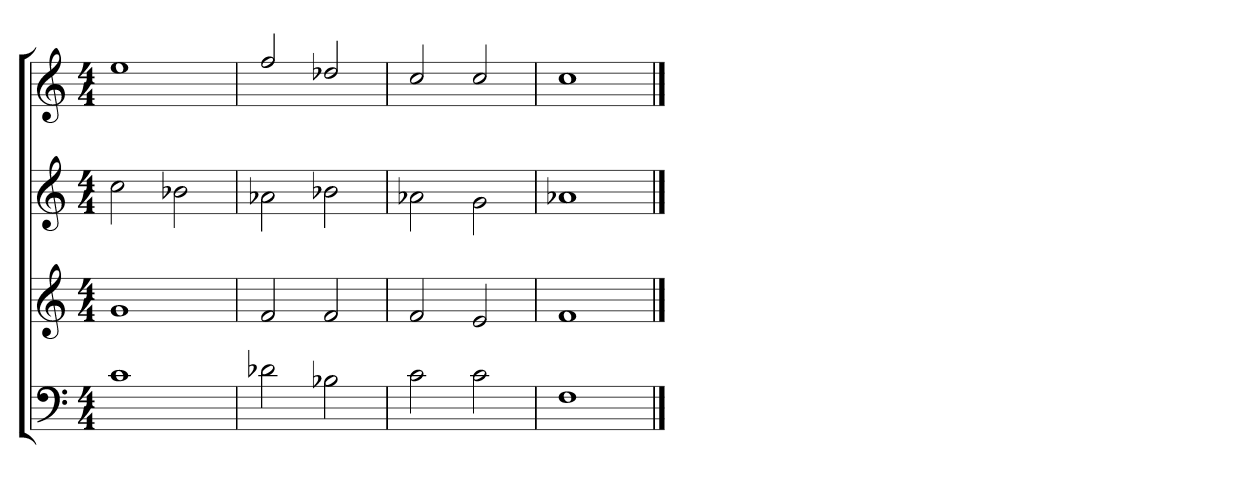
**kern	**kern	**kern	**kern
*part4	*part3	*part2	*part1
*staff4	*staff3	*staff2	*staff1
*clefF4	*clefG2	*clefG2	*clefG2
*k[]	*k[]	*k[]	*k[]
*C:	*C:	*C:	*C:
*M4/4	*M4/4	*M4/4	*M4/4
=1	=1	=1	=1
1c\	1g/	2cc\	1ee/
.	.	2b-X\	.
=2	=2	=2	=2
2d-X\	2f/	2a-X\	2ff/
2B-X\	2f/	2b-X\	2dd-X/
=3	=3	=3	=3
2c\	2f/	2a-X\	2cc/
2c\	2e/	2g\	2cc/
=4	=4	=4	=4
1F\	1f/	1a-X\	1cc/
==	==	==	==
*-	*-	*-	*-
